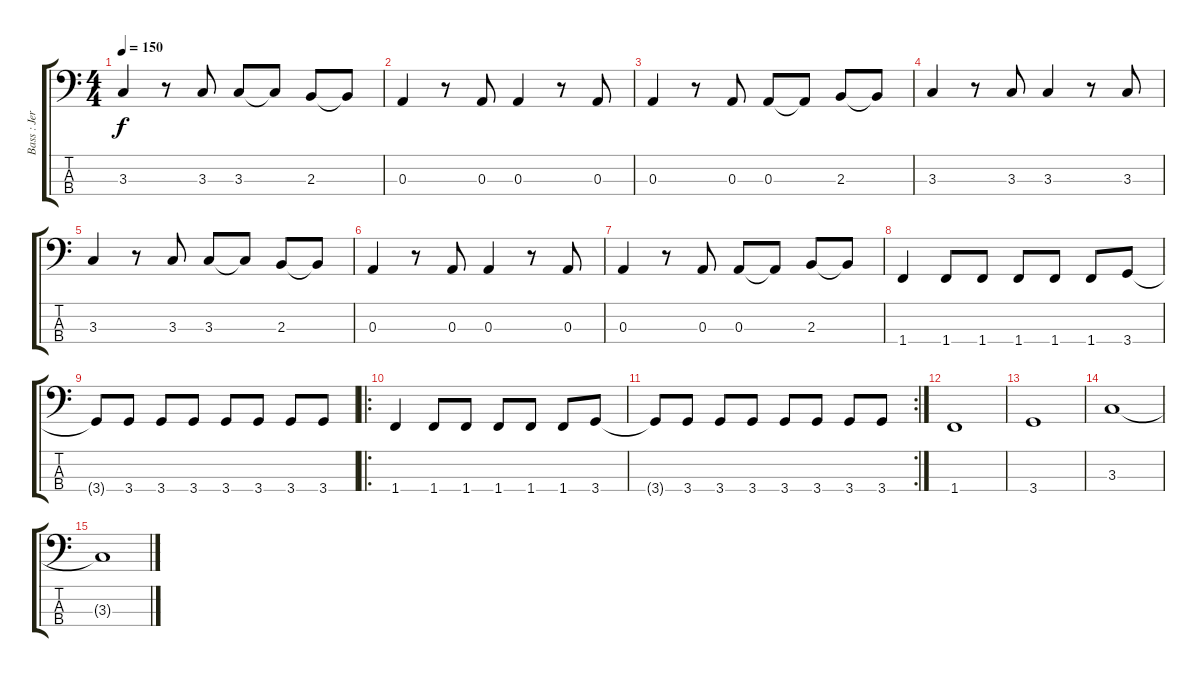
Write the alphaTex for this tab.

\track ("Bass : Jerry" "Bass : Jer") {instrument electricbassfinger}
\staff {score tabs}
\tuning (G2 D2 A1 E1) {hide}
\ts (4 4)
\tempo 150
\clef f4
\ks c
3.3.4{dy f} r.8 3.3.8 3.3.8 3.3{t}.8 2.3.8 2.3{t}.8 |
0.3.4 r.8 0.3.8 0.3.4 r.8 0.3.8 |
0.3.4 r.8 0.3.8 0.3.8 0.3{t}.8 2.3.8 2.3{t}.8 |
3.3.4 r.8 3.3.8 3.3.4 r.8 3.3.8 |
3.3.4 r.8 3.3.8 3.3.8 3.3{t}.8 2.3.8 2.3{t}.8 |
0.3.4 r.8 0.3.8 0.3.4 r.8 0.3.8 |
0.3.4 r.8 0.3.8 0.3.8 0.3{t}.8 2.3.8 2.3{t}.8 |
1.4.4 1.4.8 1.4.8 1.4.8 1.4.8 1.4.8 3.4.8 |
3.4{t}.8 3.4.8 3.4.8 3.4.8 3.4.8 3.4.8 3.4.8 3.4.8 |
\ro
1.4.4 1.4.8 1.4.8 1.4.8 1.4.8 1.4.8 3.4.8 |
\rc 2
3.4{t}.8 3.4.8 3.4.8 3.4.8 3.4.8 3.4.8 3.4.8 3.4.8 |
1.4.1 |
3.4.1 |
3.3.1 |
3.3{t}.1
